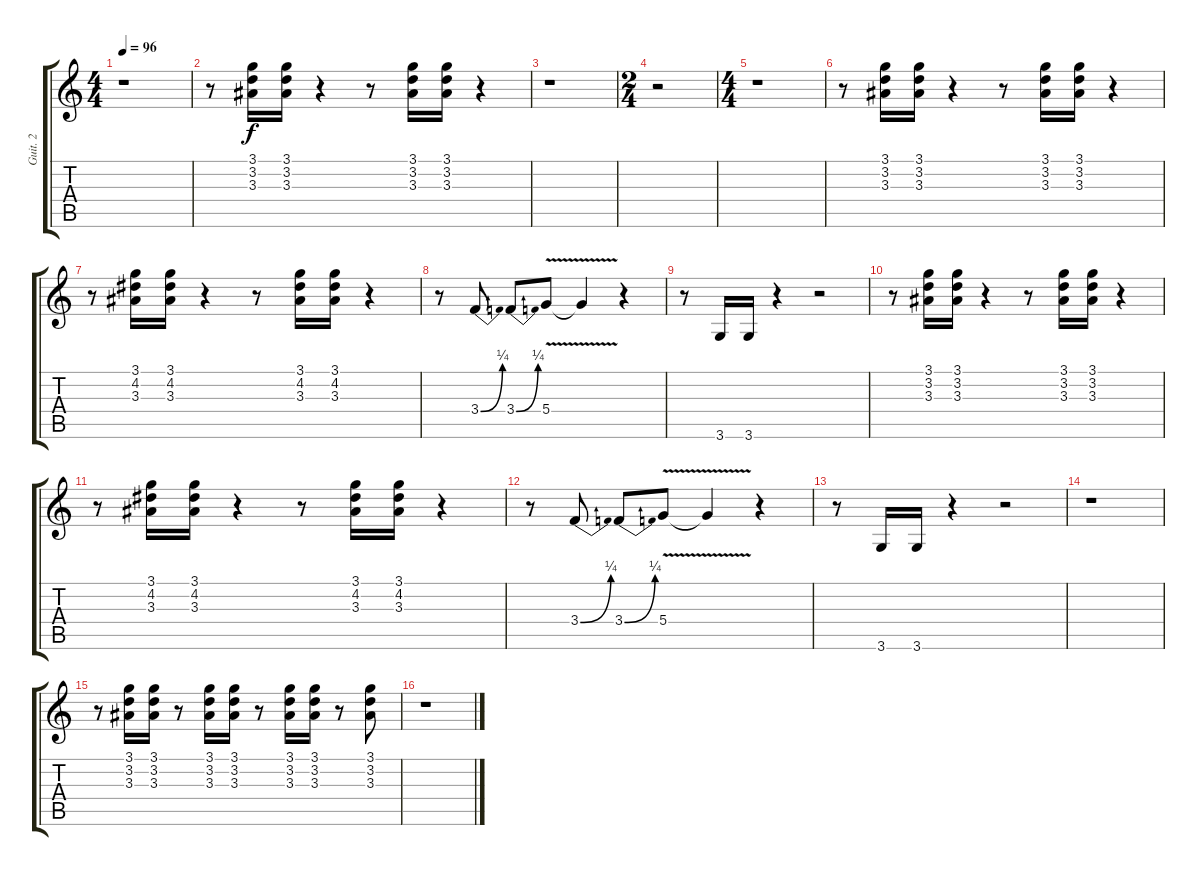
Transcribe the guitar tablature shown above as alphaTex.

\track ("Guit. 2" "Guit. 2") {instrument electricguitarclean}
\staff {score tabs}
\tuning (E4 B3 G3 D3 A2 E2) {hide}
\ts (4 4)
\tempo 96
\clef g2
\ks c
r.1{dy f} |
r.8 (3.1 3.2 3.3).16 (3.1 3.2 3.3).16 r.4 r.8 (3.1 3.2 3.3).16 (3.1 3.2 3.3).16 r.4 |
r.1 |
\ts (2 4)
r.2 |
\ts (4 4)
r.1 |
r.8 (3.1 3.2 3.3).16 (3.1 3.2 3.3).16 r.4 r.8 (3.1 3.2 3.3).16 (3.1 3.2 3.3).16 r.4 |
r.8 (3.1 4.2 3.3).16 (3.1 4.2 3.3).16 r.4 r.8 (3.1 4.2 3.3).16 (3.1 4.2 3.3).16 r.4 |
r.8 3.4{be (bend 0 0 60 1)}.8 3.4{be (bend 0 0 60 1)}.8 5.4{v}.8 5.4{t}.4 r.4 |
r.8 3.6.16 3.6.16 r.4 r.2 |
r.8 (3.1 3.2 3.3).16 (3.1 3.2 3.3).16 r.4 r.8 (3.1 3.2 3.3).16 (3.1 3.2 3.3).16 r.4 |
r.8 (3.1 4.2 3.3).16 (3.1 4.2 3.3).16 r.4 r.8 (3.1 4.2 3.3).16 (3.1 4.2 3.3).16 r.4 |
r.8 3.4{be (bend 0 0 60 1)}.8 3.4{be (bend 0 0 60 1)}.8 5.4{v}.8 5.4{t}.4 r.4 |
r.8 3.6.16 3.6.16 r.4 r.2 |
r.1 |
r.8 (3.1 3.2 3.3).16 (3.1 3.2 3.3).16 r.8 (3.1 3.2 3.3).16 (3.1 3.2 3.3).16 r.8 (3.1 3.2 3.3).16 (3.1 3.2 3.3).16 r.8 (3.1 3.2 3.3).8 |
r.1
